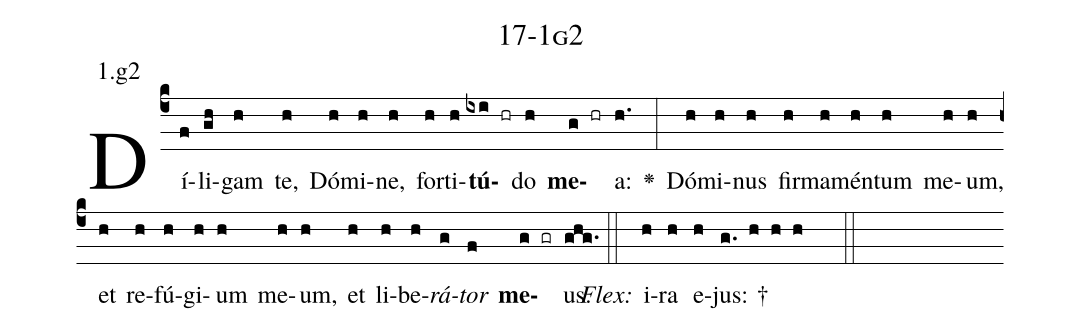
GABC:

name: 17-1g2;
annotation: 1.g2;
%%
(c4)Dí(f)li(gh)gam(h) te,(h) Dó(h)mi(h)ne,(h) for(h)ti(h)<b>tú</b>(ixi hr)do(h) <b>me</b>(g hr)a:(h.) <v>\greheightstar</v>(:) Dó(h)mi(h)nus(h) fir(h)ma(h)mén(h)tum(h) me(h)um,(h) et(h) re(h)fú(h)gi(h)um(h) me(h)um,(h) et(h) li(h)be(h)<i>rá</i>(g)<i>tor</i>(f) <b>me</b>(g gr)us.(ghg.) (::)
<i>Flex:</i>()  i(h)ra(h) e(h)jus: †(g. h h h  ::)

%E(h) u(h) o(g) u(f) a(g) e.(ghg.) (::)
